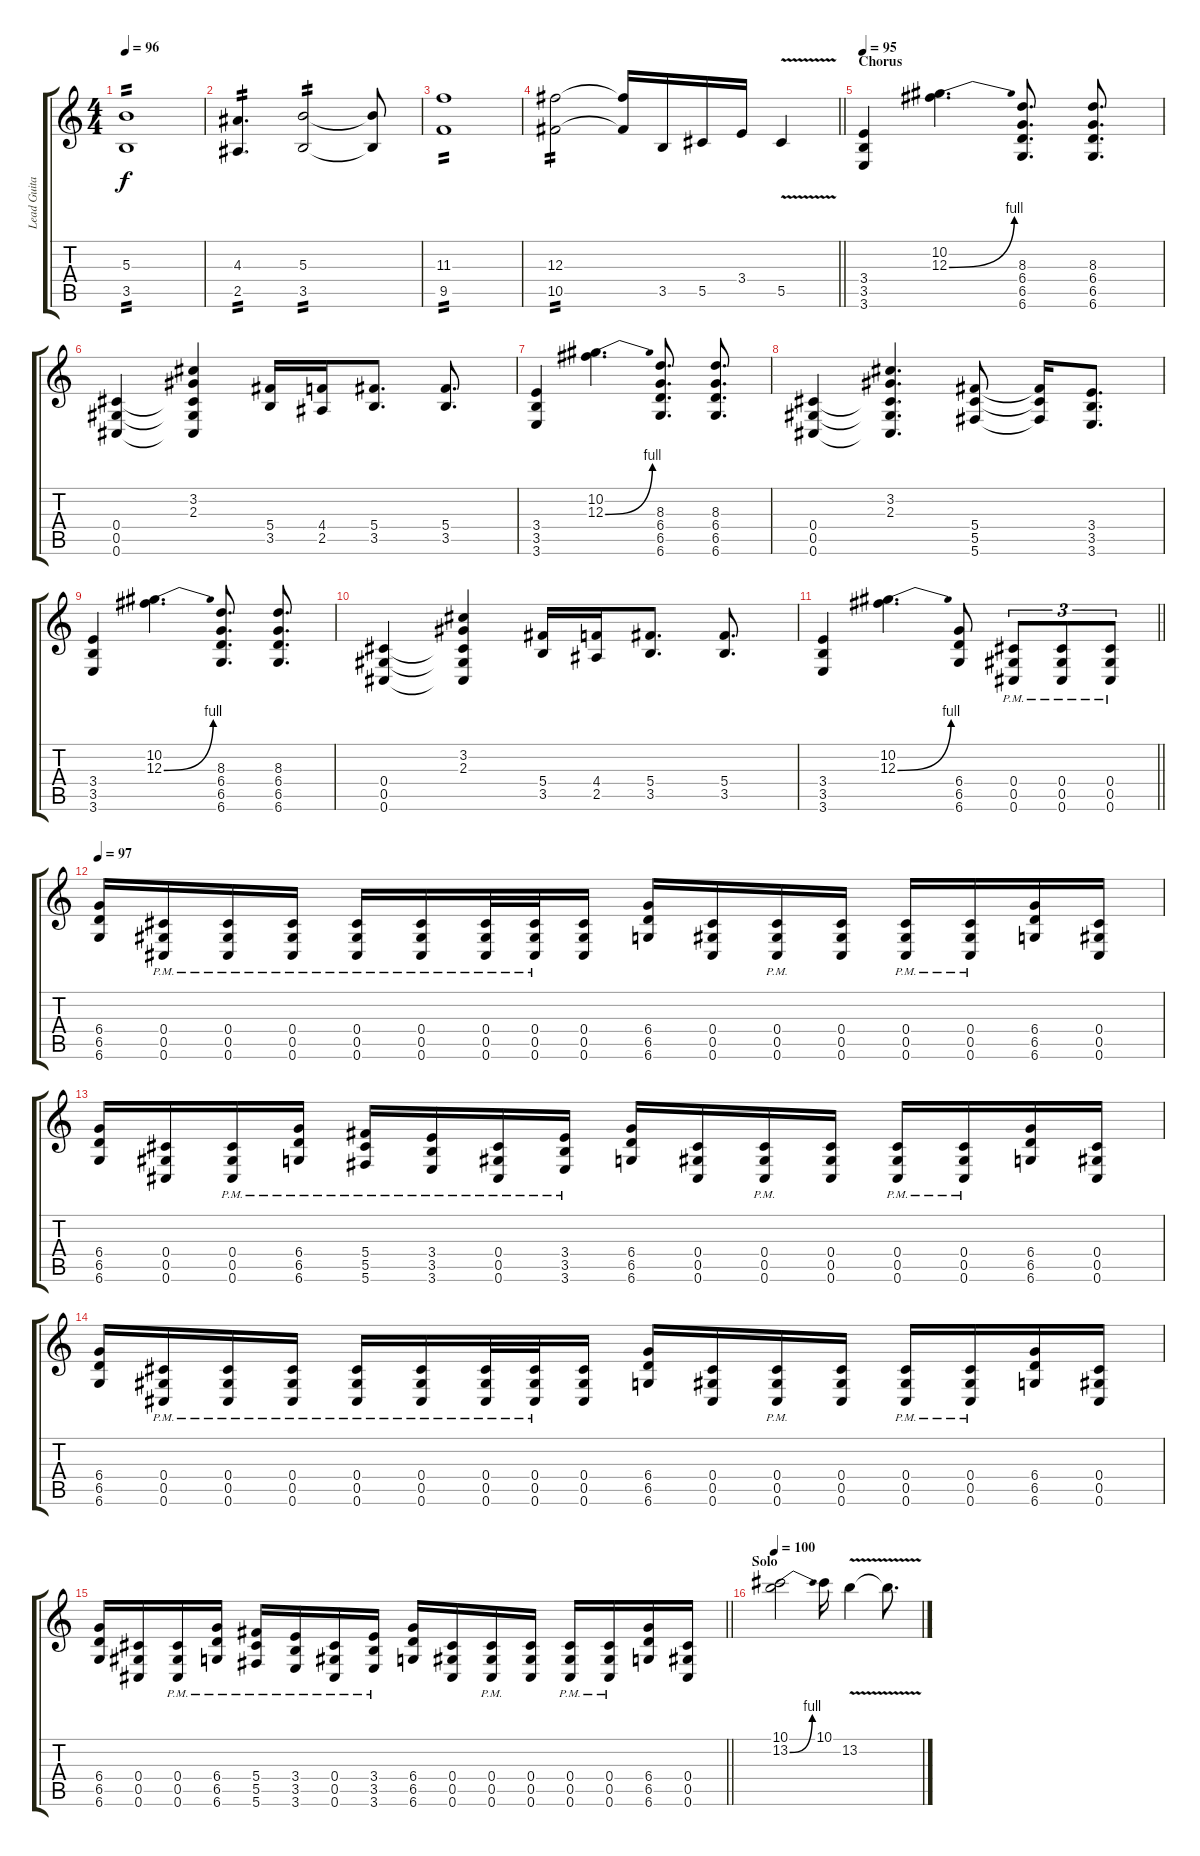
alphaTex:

\track ("Lead Guitar" "Lead Guita") {instrument overdrivenguitar}
\staff {score tabs}
\tuning (Eb4 Bb3 Gb3 Db3 Ab2 Db2) {hide}
\ts (4 4)
\tempo 96
\clef g2
\ks c
(5.3 3.5).1{tp 2 dy f} |
(4.3 2.5).4{d tp 2} (5.3 3.5).2{tp 2} (5.3{t} 3.5{t}).8 |
(11.3 9.5).1{tp 2} |
\barLineRight lightlight
(12.3 10.5).2{tp 2} (12.3{t} 10.5{t}).16 3.5.16{volume 16 balance 0} 5.5.16 3.4.16 5.5{v}.4 |
\section ("" "Chorus")
\tempo 95
(3.4 3.5 3.6).4 (10.2 12.3{be (bend 0 0 60 4)}).4{d volume 16 balance 8} (8.3 6.4 6.5 6.6).8{d balance 0} (8.3 6.4 6.5 6.6).8{d} |
(0.4 0.5 0.6).4 (3.2 2.3 0.4{t} 0.5{t} 0.6{t}).4 (5.4 3.5).16 (4.4 2.5).16 (5.4 3.5).8{d} (5.4 3.5).8{d} |
(3.4 3.5 3.6).4 (10.2 12.3{be (bend 0 0 60 4)}).4{d volume 16 balance 8} (8.3 6.4 6.5 6.6).8{d balance 0} (8.3 6.4 6.5 6.6).8{d} |
(0.4 0.5 0.6).4 (3.2 2.3 0.4{t} 0.5{t} 0.6{t}).4{d} (5.4 5.5 5.6).8 (5.4{t} 5.5{t} 5.6{t}).16 (3.4 3.5 3.6).8{d} |
(3.4 3.5 3.6).4 (10.2 12.3{be (bend 0 0 60 4)}).4{d volume 16 balance 8} (8.3 6.4 6.5 6.6).8{d balance 0} (8.3 6.4 6.5 6.6).8{d} |
(0.4 0.5 0.6).4 (3.2 2.3 0.4{t} 0.5{t} 0.6{t}).4 (5.4 3.5).16 (4.4 2.5).16 (5.4 3.5).8{d} (5.4 3.5).8{d} |
\barLineRight lightlight
(3.4 3.5 3.6).4 (10.2 12.3{be (bend 0 0 60 4)}).4{d volume 16 balance 8} (6.4 6.5 6.6).8{balance 0} (0.4{pm} 0.5{pm} 0.6{pm}).8{tu (3 2)} (0.4{pm} 0.5{pm} 0.6{pm}).8{tu (3 2)} (0.4{pm} 0.5{pm} 0.6{pm}).8{tu (3 2)} |
\section ("" "")
\tempo 97
(6.4 6.5 6.6).16{volume 12 balance 8} (0.4{pm} 0.5{pm} 0.6{pm}).16 (0.4{pm} 0.5{pm} 0.6{pm}).16 (0.4{pm} 0.5{pm} 0.6{pm}).16 (0.4{pm} 0.5{pm} 0.6{pm}).16 (0.4{pm} 0.5{pm} 0.6{pm}).16 (0.4{pm} 0.5{pm} 0.6{pm}).32 (0.4{pm} 0.5{pm} 0.6{pm}).32 (0.4 0.5 0.6).16 (6.4 6.5 6.6).16 (0.4 0.5 0.6).16 (0.4{pm} 0.5{pm} 0.6{pm}).16 (0.4 0.5 0.6).16 (0.4{pm} 0.5{pm} 0.6{pm}).16 (0.4{pm} 0.5{pm} 0.6{pm}).16 (6.4 6.5 6.6).16 (0.4 0.5 0.6).16 |
(6.4 6.5 6.6).16 (0.4 0.5 0.6).16 (0.4{pm} 0.5{pm} 0.6{pm}).16 (6.4{pm} 6.5{pm} 6.6{pm}).16 (5.4{pm} 5.5{pm} 5.6{pm}).16 (3.4{pm} 3.5{pm} 3.6{pm}).16 (0.4{pm} 0.5{pm} 0.6{pm}).16 (3.4{pm} 3.5{pm} 3.6{pm}).16 (6.4 6.5 6.6).16 (0.4 0.5 0.6).16 (0.4{pm} 0.5{pm} 0.6{pm}).16 (0.4 0.5 0.6).16 (0.4{pm} 0.5{pm} 0.6{pm}).16 (0.4{pm} 0.5{pm} 0.6{pm}).16 (6.4 6.5 6.6).16 (0.4 0.5 0.6).16 |
(6.4 6.5 6.6).16 (0.4{pm} 0.5{pm} 0.6{pm}).16 (0.4{pm} 0.5{pm} 0.6{pm}).16 (0.4{pm} 0.5{pm} 0.6{pm}).16 (0.4{pm} 0.5{pm} 0.6{pm}).16 (0.4{pm} 0.5{pm} 0.6{pm}).16 (0.4{pm} 0.5{pm} 0.6{pm}).32 (0.4{pm} 0.5{pm} 0.6{pm}).32 (0.4 0.5 0.6).16 (6.4 6.5 6.6).16 (0.4 0.5 0.6).16 (0.4{pm} 0.5{pm} 0.6{pm}).16 (0.4 0.5 0.6).16 (0.4{pm} 0.5{pm} 0.6{pm}).16 (0.4{pm} 0.5{pm} 0.6{pm}).16 (6.4 6.5 6.6).16 (0.4 0.5 0.6).16 |
\barLineRight lightlight
(6.4 6.5 6.6).16 (0.4 0.5 0.6).16 (0.4{pm} 0.5{pm} 0.6{pm}).16 (6.4{pm} 6.5{pm} 6.6{pm}).16 (5.4{pm} 5.5{pm} 5.6{pm}).16 (3.4{pm} 3.5{pm} 3.6{pm}).16 (0.4{pm} 0.5{pm} 0.6{pm}).16 (3.4{pm} 3.5{pm} 3.6{pm}).16 (6.4 6.5 6.6).16 (0.4 0.5 0.6).16 (0.4{pm} 0.5{pm} 0.6{pm}).16 (0.4 0.5 0.6).16 (0.4{pm} 0.5{pm} 0.6{pm}).16 (0.4{pm} 0.5{pm} 0.6{pm}).16 (6.4 6.5 6.6).16 (0.4 0.5 0.6).16 |
\section ("" "Solo")
\tempo 100
(10.1 13.2{be (bend 0 0 60 4)}).2{volume 16} 10.1.16 13.2{v}.4 13.2{t}.8{d}
